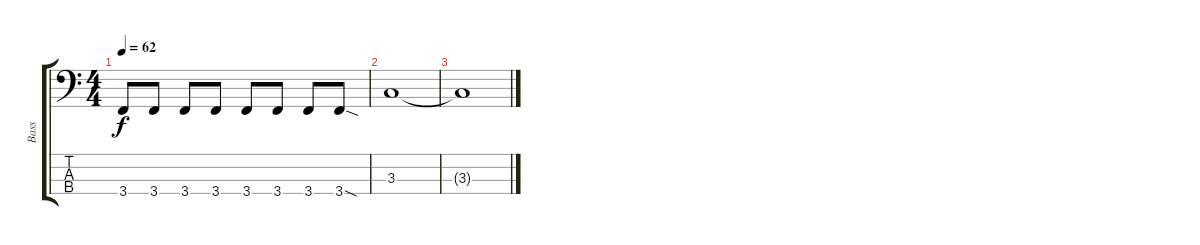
\track ("Bass" "Bass") {instrument electricbassfinger}
\staff {score tabs}
\tuning (G2 D2 A1 D1) {hide}
\ts (4 4)
\tempo 62
\clef f4
\ks c
3.4.8{dy f} 3.4.8 3.4.8 3.4.8 3.4.8 3.4.8 3.4.8 3.4{sod}.8 |
3.3.1 |
3.3{t}.1
